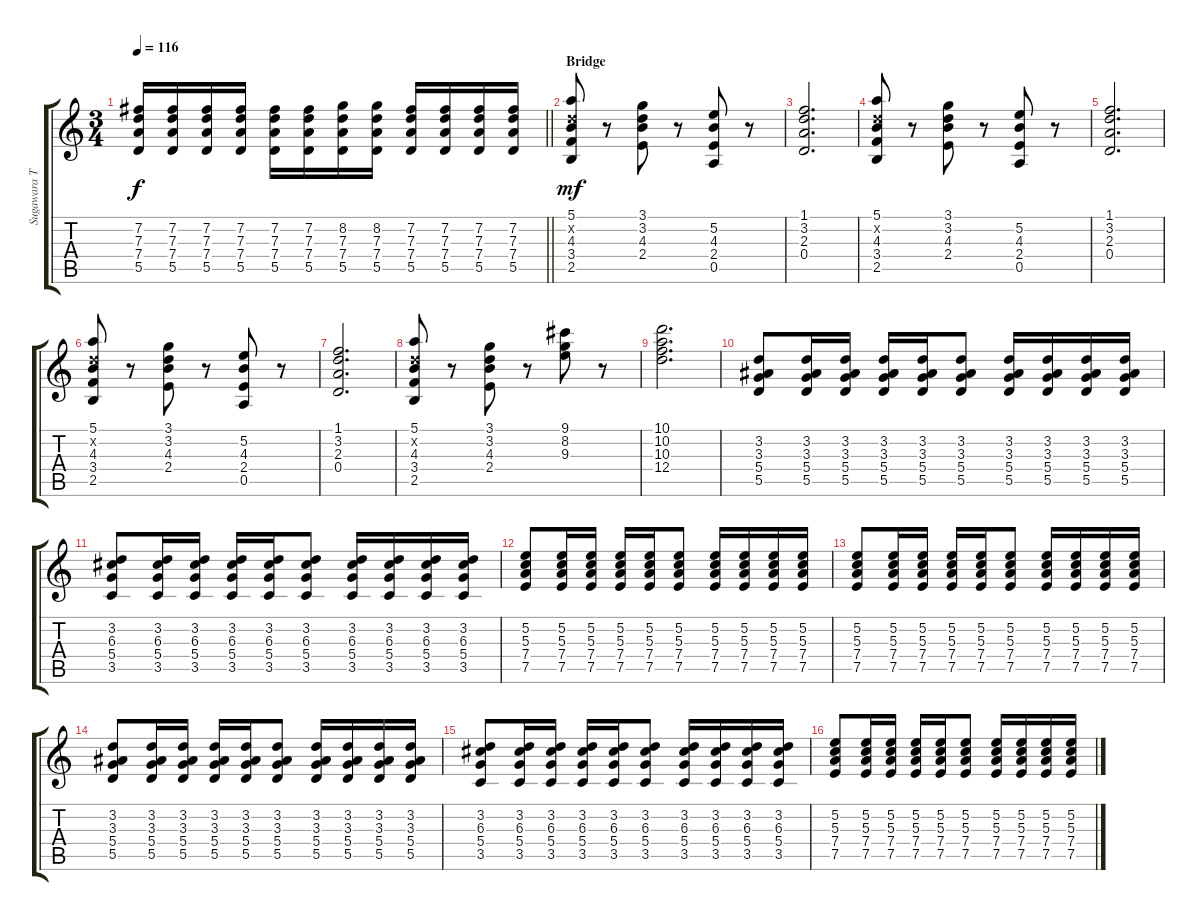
\track ("Sugawara Takuro" "Sugawara T") {instrument overdrivenguitar}
\staff {score tabs}
\tuning (E4 B3 G3 D3 A2 D2) {hide}
\ts (3 4)
\tempo 116
\clef g2
\barLineRight lightlight
\ks c
(7.2 7.3 7.4 5.5).16{dy f} (7.2 7.3 7.4 5.5).16 (7.2 7.3 7.4 5.5).16 (7.2 7.3 7.4 5.5).16 (7.2 7.3 7.4 5.5).16 (7.2 7.3 7.4 5.5).16 (8.2 7.3 7.4 5.5).16 (8.2 7.3 7.4 5.5).16 (7.2 7.3 7.4 5.5).16 (7.2 7.3 7.4 5.5).16 (7.2 7.3 7.4 5.5).16 (7.2 7.3 7.4 5.5).16 |
\section ("" "Bridge")
(5.1 3.2{x} 4.3 3.4 2.5).8{dy mf balance 8 instrument electricguitarclean} r.8 (3.1 3.2 4.3 2.4).8 r.8 (5.2 4.3 2.4 0.5).8 r.8 |
(1.1 3.2 2.3 0.4).2{d} |
(5.1 3.2{x} 4.3 3.4 2.5).8 r.8 (3.1 3.2 4.3 2.4).8 r.8 (5.2 4.3 2.4 0.5).8 r.8 |
(1.1 3.2 2.3 0.4).2{d} |
(5.1 3.2{x} 4.3 3.4 2.5).8 r.8 (3.1 3.2 4.3 2.4).8 r.8 (5.2 4.3 2.4 0.5).8 r.8 |
(1.1 3.2 2.3 0.4).2{d} |
(5.1 3.2{x} 4.3 3.4 2.5).8 r.8 (3.1 3.2 4.3 2.4).8 r.8 (9.1 8.2 9.3).8 r.8 |
(10.1 10.2 10.3 12.4).2{d} |
(3.2 3.3 5.4 5.5).8{balance 0 instrument overdrivenguitar} (3.2 3.3 5.4 5.5).16 (3.2 3.3 5.4 5.5).16 (3.2 3.3 5.4 5.5).16 (3.2 3.3 5.4 5.5).16 (3.2 3.3 5.4 5.5).8 (3.2 3.3 5.4 5.5).16 (3.2 3.3 5.4 5.5).16 (3.2 3.3 5.4 5.5).16 (3.2 3.3 5.4 5.5).16 |
(3.2 6.3 5.4 3.5).8 (3.2 6.3 5.4 3.5).16 (3.2 6.3 5.4 3.5).16 (3.2 6.3 5.4 3.5).16 (3.2 6.3 5.4 3.5).16 (3.2 6.3 5.4 3.5).8 (3.2 6.3 5.4 3.5).16 (3.2 6.3 5.4 3.5).16 (3.2 6.3 5.4 3.5).16 (3.2 6.3 5.4 3.5).16 |
(5.2 5.3 7.4 7.5).8 (5.2 5.3 7.4 7.5).16 (5.2 5.3 7.4 7.5).16 (5.2 5.3 7.4 7.5).16 (5.2 5.3 7.4 7.5).16 (5.2 5.3 7.4 7.5).8 (5.2 5.3 7.4 7.5).16 (5.2 5.3 7.4 7.5).16 (5.2 5.3 7.4 7.5).16 (5.2 5.3 7.4 7.5).16 |
(5.2 5.3 7.4 7.5).8 (5.2 5.3 7.4 7.5).16 (5.2 5.3 7.4 7.5).16 (5.2 5.3 7.4 7.5).16 (5.2 5.3 7.4 7.5).16 (5.2 5.3 7.4 7.5).8 (5.2 5.3 7.4 7.5).16 (5.2 5.3 7.4 7.5).16 (5.2 5.3 7.4 7.5).16 (5.2 5.3 7.4 7.5).16 |
(3.2 3.3 5.4 5.5).8 (3.2 3.3 5.4 5.5).16 (3.2 3.3 5.4 5.5).16 (3.2 3.3 5.4 5.5).16 (3.2 3.3 5.4 5.5).16 (3.2 3.3 5.4 5.5).8 (3.2 3.3 5.4 5.5).16 (3.2 3.3 5.4 5.5).16 (3.2 3.3 5.4 5.5).16 (3.2 3.3 5.4 5.5).16 |
(3.2 6.3 5.4 3.5).8 (3.2 6.3 5.4 3.5).16 (3.2 6.3 5.4 3.5).16 (3.2 6.3 5.4 3.5).16 (3.2 6.3 5.4 3.5).16 (3.2 6.3 5.4 3.5).8 (3.2 6.3 5.4 3.5).16 (3.2 6.3 5.4 3.5).16 (3.2 6.3 5.4 3.5).16 (3.2 6.3 5.4 3.5).16 |
(5.2 5.3 7.4 7.5).8 (5.2 5.3 7.4 7.5).16 (5.2 5.3 7.4 7.5).16 (5.2 5.3 7.4 7.5).16 (5.2 5.3 7.4 7.5).16 (5.2 5.3 7.4 7.5).8 (5.2 5.3 7.4 7.5).16 (5.2 5.3 7.4 7.5).16 (5.2 5.3 7.4 7.5).16 (5.2 5.3 7.4 7.5).16
